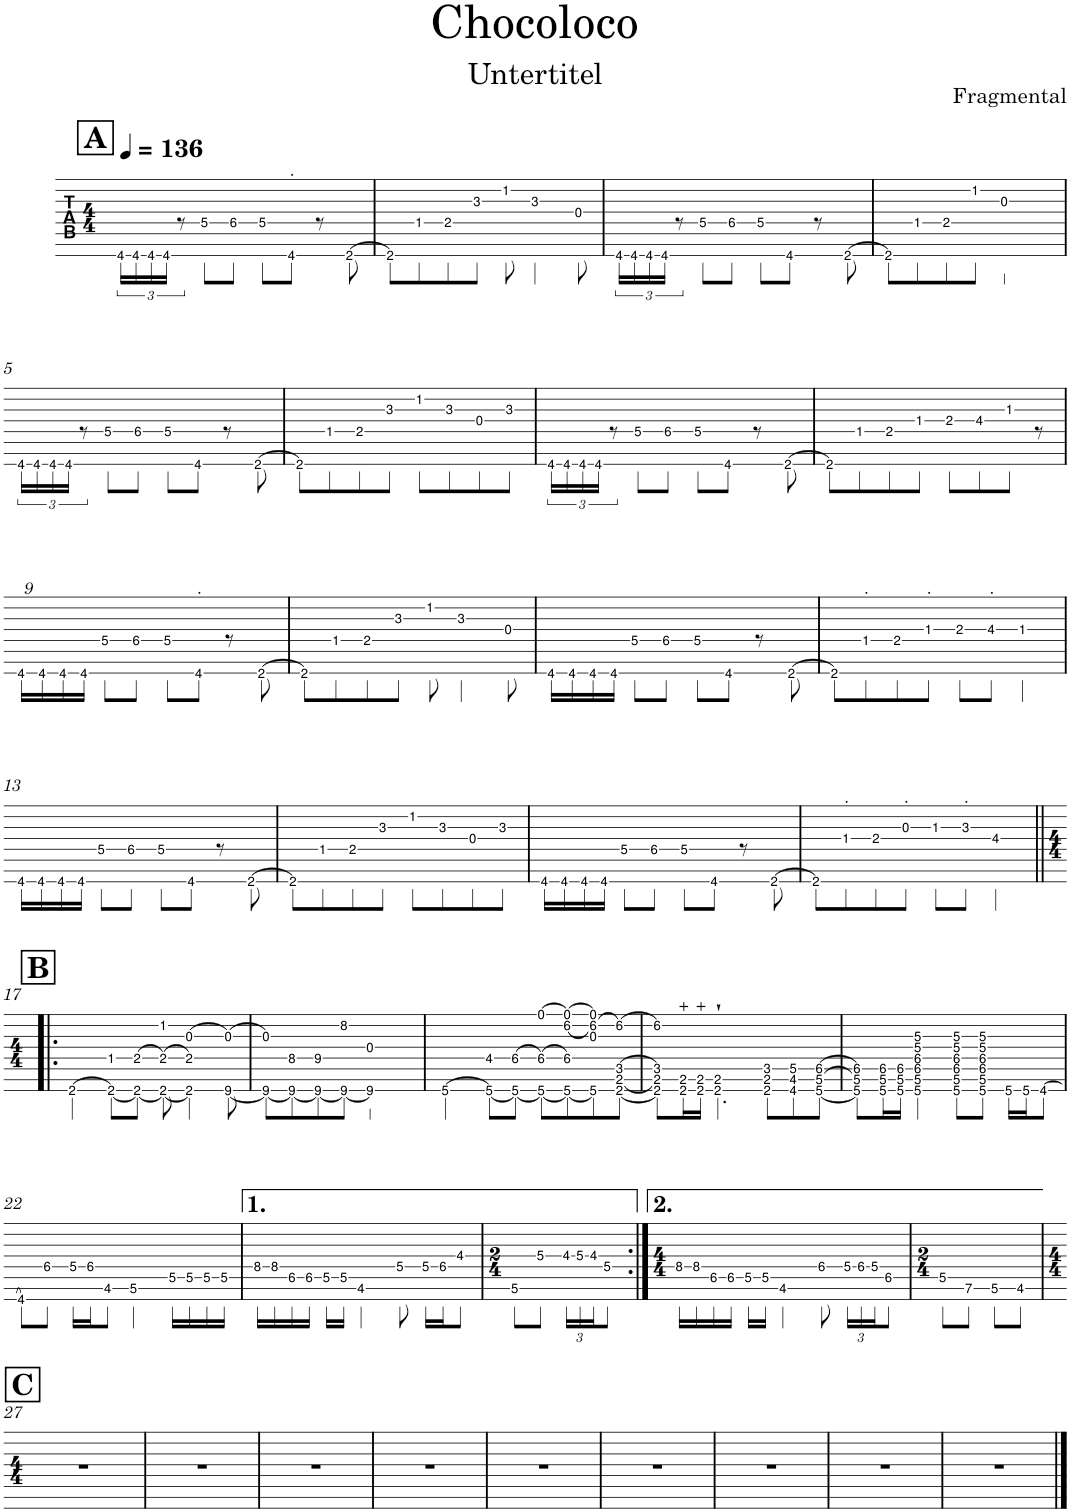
**kern
*part1
*staff1
*I"Elektrische Gitarre
*I'El. Git.
*stria8
*
*k[]
*M4/4
*MM136
!!LO:REH:place=s1:a:B:cj:fs=14:t=A
=1
24CC#\LL
24CC#\
24CC#\
24CC#\JJ
12r
8F\L
8F#\J
8F\L
8CC#'\J
8r
[8BBB\
=2
8AAA\L]
8C#\
8D\
8B\J
8c#\
4B\
8E\
=3
24CC#\LL
24CC#\
24CC#\
24CC#\JJ
12r
8F\L
8F#\J
8F\L
8CC#\J
8r
[8BBB\
=4
8AAA\L]
8C#\
8D\
8c#\J
2A-\
!!LO:LB:g=z
=5
24CC#\LL
24CC#\
24CC#\
24CC#\JJ
12r
8F\L
8F#\J
8F\L
8CC#\J
8r
[8BBB\
=6
8AAA\L]
8C#\
8D\
8B\J
8c#\L
8B\
8E\
8B\J
=7
24CC#\LL
24CC#\
24CC#\
24CC#\JJ
12r
8F\L
8F#\J
8F\L
8CC#\J
8r
[8BBB\
=8
8AAA\L]
8C#\
8D\
8F\J
8F#\L
8G#\
8A\J
8r
!!LO:LB:g=z
=9
16CC#\LL
16CC#\
16CC#\
16CC#\JJ
8F\L
8F#\J
8F\L
8CC#'\J
8r
[8BBB\
=10
8BBB\L]
8C#\
8D\
8B\J
8c#\
4B\
8E\
=11
16CC#\LL
16CC#\
16CC#\
16CC#\JJ
8F\L
8F#\J
8F\L
8CC#\J
8r
[8BBB\
=12
8BBB\L]
8D-'\
8D\
8F'\J
8G-\L
8A-'\J
4F\
!!LO:LB:g=z
=13
16CC#\LL
16CC#\
16CC#\
16CC#\JJ
8F\L
8F#\J
8F\L
8CC#\J
8r
[8BBB\
=14
8AAA\L]
8C#\
8D\
8B\J
8c#\L
8B\
8E\
8B\J
=15
16CC#\LL
16CC#\
16CC#\
16CC#\JJ
8F\L
8F#\J
8F\L
8CC#\J
8r
[8BBB\
=16
8BBB\L]
8F'\
8G-\
8G#'\J
8A\L
8B'\J
4G#\
!!LO:LB:g=z
!!LO:REH:place=s1:a:B:cj:fs=14:t=B
=17!|:
*M4/4
[4BBB\
8BBB\_ 8D-\L
8BBB\_ [8D\J
8BBB\_ 8D\_ 8c#\
4BBB\] 4D\] [4G#\
[8FF#\ 8G#\_
=18
8FF#\_ 8G#\]L
8FF#\_ 8G#\
8FF#\_ 8A\
8FF#\_ 8g#\J
2FF#\] 2E\
=19
[4DD\
8DD\_ 8E\L
8DD\_ [8F#\J
8DD\_ 8F#\_ [8e\L
8DD\_ 8F#\] [8g-\ 8e\_
8DD\] 8A-\ 8g-\_ 8e\]
[8BBB\ [8FF#\ [8BB\ 8g-\_J
=20
8BBB\] 8FF#\] 8BB\] 8g-\]L
16BBB\ 16FF#\L
16BBB\ 16FF#\JJ
4.BBB\` 4.FF#\`
8BBB\ 8FF#\ 8BB\L
8CC#\ 8GG#\ 8C#\
[8DD\ [8AA\ [8D\J
=21
8DD\] 8AA\] 8D\]L
16DD\ 16AA\ 16D\L
16DD\ 16AA\ 16D\JJ
4DD\ 4AA\ 4D\ 4F#\ 4A\ 4c#\
8DD\ 8AA\ 8D\ 8F#\ 8A\ 8c#\L
8DD\ 8AA\ 8D\ 8F#\ 8A\ 8c#\J
16DD\LL
16DD\J
[8CC#\J
!!LO:LB:g=z
=22
8CC#\L]
8F#\J
16F\LL
16F#\J
8GG#\J
4AA\
16C#\LL
16C#\
16C#\
16C#\JJ
=23
16G#\LL
16G#\
16D\
16D\JJ
16C#\LL
16C#\JJ
4GG#\
8F\
16F\LL
16G-\J
8A-\J
=24
*M2/4
8AA\L
8A\J
*Xbrackettup
24G#\LL
24A\
24G#\J
8F\J
=25:|!
*M4/4
16G#\LL
16G#\
16D\
16D\JJ
16C#\LL
16C#\JJ
4GG#\
8F#\
24F\LL
24F#\
24F\J
8D\J
=26
*M2/4
8C#\L
8BB\J
8AA\L
8GG#\J
!!LO:LB:g=z
!!LO:REH:place=s1:a:B:cj:fs=14:t=C
=27
*M4/4
1r
=28
1r
=29
1r
=30
1r
=31
1r
=32
1r
=33
1r
=34
1r
=35
1r
==
*-
